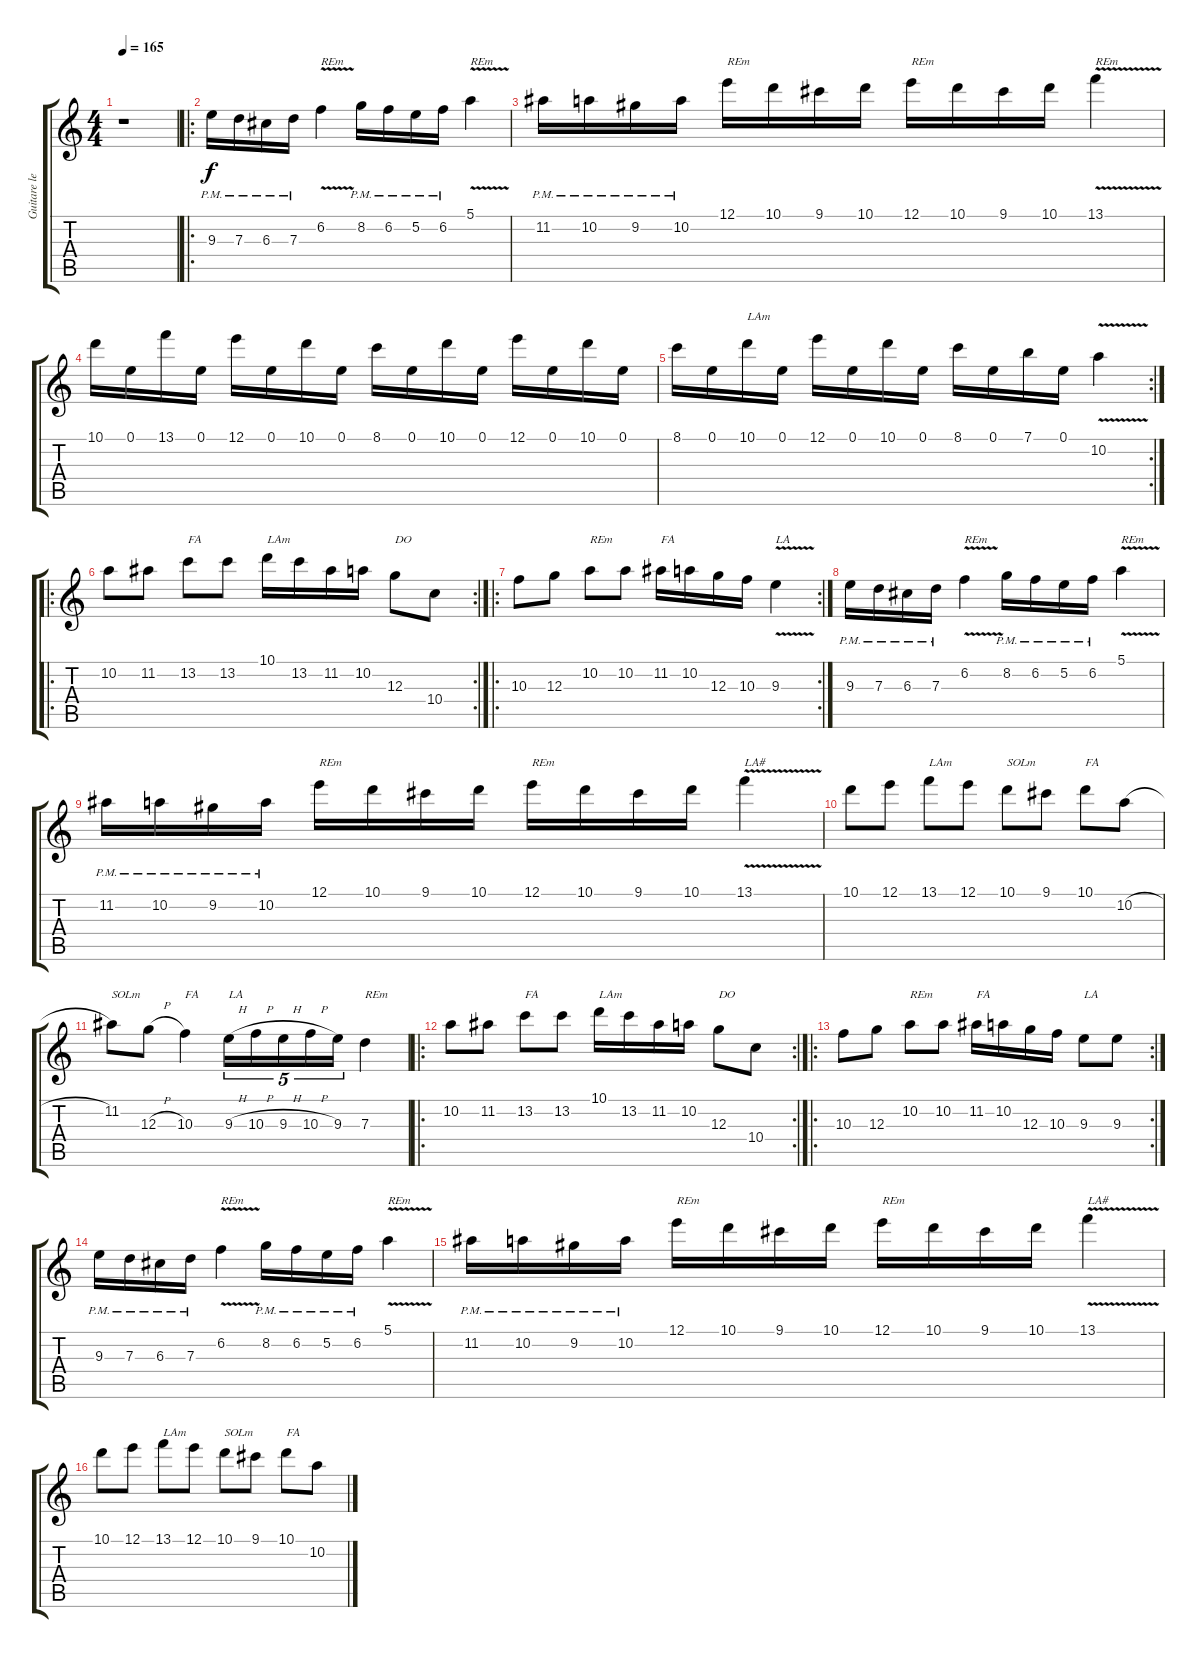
\track ("Guitare lead" "Guitare le") {instrument distortionguitar}
\staff {score tabs}
\tuning (E4 B3 G3 D3 A2 E2) {hide}
\ts (4 4)
\tempo 165
\clef g2
\ks c
r.1{dy f instrument distortionguitar} |
\ro
9.3{pm}.16 7.3{pm}.16 6.3{pm}.16 7.3{pm}.16 6.2{v}.4{txt "REm"} 8.2{pm}.16 6.2{pm}.16 5.2{pm}.16 6.2{pm}.16 5.1{v}.4{txt "REm"} |
11.2{pm}.16 10.2{pm}.16 9.2{pm}.16 10.2{pm}.16 12.1.16{txt "REm"} 10.1.16 9.1.16 10.1.16 12.1.16{txt "REm"} 10.1.16 9.1.16 10.1.16 13.1{v}.4{txt "REm"} |
10.1.16 0.1.16 13.1.16 0.1.16 12.1.16 0.1.16 10.1.16 0.1.16 8.1.16 0.1.16 10.1.16 0.1.16 12.1.16 0.1.16 10.1.16 0.1.16 |
\rc 2
8.1.16 0.1.16 10.1.16{txt "LAm"} 0.1.16 12.1.16 0.1.16 10.1.16 0.1.16 8.1.16 0.1.16 7.1.16 0.1.16 10.2{v}.4 |
\ro
\rc 2
10.2.8 11.2.8 13.2.8{txt "FA"} 13.2.8 10.1.16{txt "LAm"} 13.2.16 11.2.16 10.2.16 12.3.8{txt "DO"} 10.4.8 |
\ro
\rc 2
10.3.8 12.3.8 10.2.8{txt "REm"} 10.2.8 11.2.16{txt "FA"} 10.2.16 12.3.16 10.3.16 9.3{v}.4{txt "LA"} |
9.3{pm}.16 7.3{pm}.16 6.3{pm}.16 7.3{pm}.16 6.2{v}.4{txt "REm"} 8.2{pm}.16 6.2{pm}.16 5.2{pm}.16 6.2{pm}.16 5.1{v}.4{txt "REm"} |
11.2{pm}.16 10.2{pm}.16 9.2{pm}.16 10.2{pm}.16 12.1.16{txt "REm"} 10.1.16 9.1.16 10.1.16 12.1.16{txt "REm"} 10.1.16 9.1.16 10.1.16 13.1{v}.4{txt "LA#"} |
10.1.8 12.1.8 13.1.8{txt "LAm"} 12.1.8 10.1.8{txt "SOLm"} 9.1.8 10.1.8{txt "FA"} 10.2{h}.8 |
11.2.8{txt "SOLm"} 12.3{h}.8 10.3.4{txt "FA"} 9.3{h}.16{tu (5 4) txt "LA"} 10.3{h}.16{tu (5 4)} 9.3{h}.16{tu (5 4)} 10.3{h}.16{tu (5 4)} 9.3.16{tu (5 4)} 7.3.4{txt "REm"} |
\ro
\rc 2
10.2.8 11.2.8 13.2.8{txt "FA"} 13.2.8 10.1.16{txt "LAm"} 13.2.16 11.2.16 10.2.16 12.3.8{txt "DO"} 10.4.8 |
\ro
\rc 2
10.3.8 12.3.8 10.2.8{txt "REm"} 10.2.8 11.2.16{txt "FA"} 10.2.16 12.3.16 10.3.16 9.3.8{txt "LA"} 9.3.8 |
9.3{pm}.16 7.3{pm}.16 6.3{pm}.16 7.3{pm}.16 6.2{v}.4{txt "REm"} 8.2{pm}.16 6.2{pm}.16 5.2{pm}.16 6.2{pm}.16 5.1{v}.4{txt "REm"} |
11.2{pm}.16 10.2{pm}.16 9.2{pm}.16 10.2{pm}.16 12.1.16{txt "REm"} 10.1.16 9.1.16 10.1.16 12.1.16{txt "REm"} 10.1.16 9.1.16 10.1.16 13.1{v}.4{txt "LA#"} |
10.1.8 12.1.8 13.1.8{txt "LAm"} 12.1.8 10.1.8{txt "SOLm"} 9.1.8 10.1.8{txt "FA"} 10.2.8
